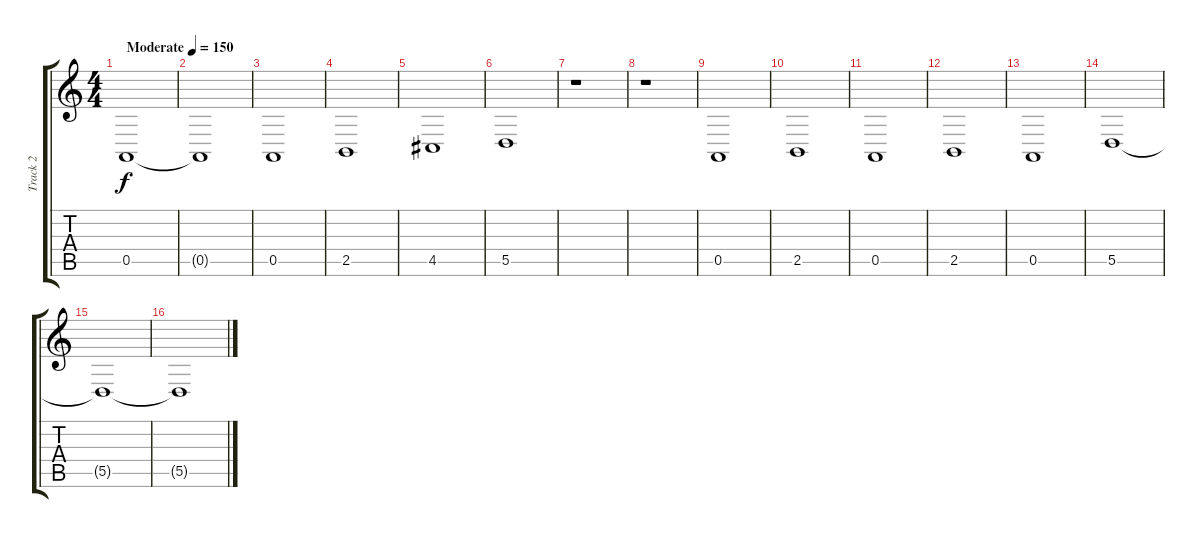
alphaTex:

\track ("Track 2" "Track 2") {instrument violin}
\staff {score tabs}
\tuning (E4 B3 G3 D3 A2 D2) {hide}
\ts (4 4)
\tempo (150 "Moderate")
\clef g2
\ks c
0.5.1{dy f instrument violin} |
0.5{t}.1 |
0.5.1 |
2.5.1 |
4.5.1 |
5.5.1 |
r.1 |
r.1 |
0.5.1 |
2.5.1 |
0.5.1 |
2.5.1 |
0.5.1 |
5.5.1 |
5.5{t}.1 |
5.5{t}.1
